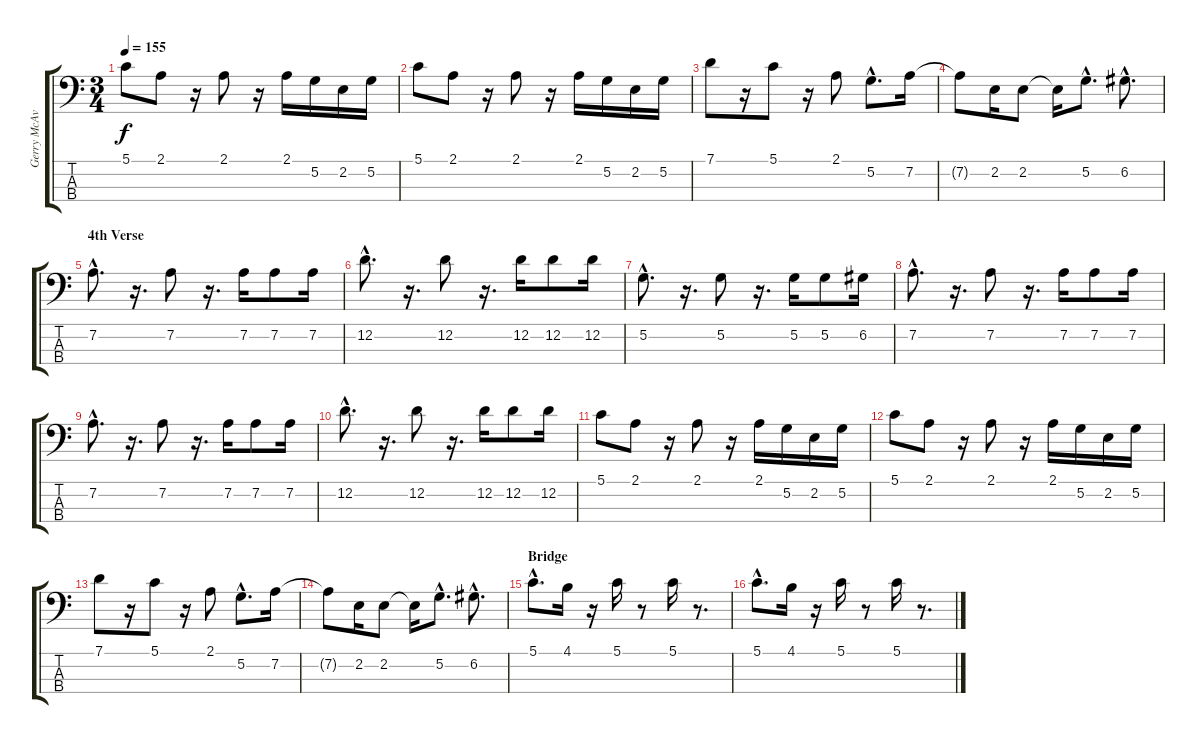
\track ("Gerry McAvoy" "Gerry McAv") {instrument electricbasspick}
\staff {score tabs}
\tuning (G2 D2 A1 E1) {hide}
\ts (3 4)
\tempo 155
\clef f4
\ks c
5.1.8{dy f} 2.1.8 r.16 2.1.8 r.16 2.1.16 5.2.16 2.2.16 5.2.16 |
5.1.8 2.1.8 r.16 2.1.8 r.16 2.1.16 5.2.16 2.2.16 5.2.16 |
7.1.8 r.16 5.1.8 r.16 2.1.8 5.2{hac}.8{d} 7.2.16 |
7.2{t}.8 2.2.16 2.2.8 2.2{t}.16 5.2{hac}.8{d} 6.2{hac}.8{d} |
\section ("" "4th Verse")
7.2{hac}.8{d} r.16{d} 7.2.8 r.16{d} 7.2.16 7.2.8 7.2.16 |
12.2{hac}.8{d} r.16{d} 12.2.8 r.16{d} 12.2.16 12.2.8 12.2.16 |
5.2{hac}.8{d} r.16{d} 5.2.8 r.16{d} 5.2.16 5.2.8 6.2.16 |
7.2{hac}.8{d} r.16{d} 7.2.8 r.16{d} 7.2.16 7.2.8 7.2.16 |
7.2{hac}.8{d} r.16{d} 7.2.8 r.16{d} 7.2.16 7.2.8 7.2.16 |
12.2{hac}.8{d} r.16{d} 12.2.8 r.16{d} 12.2.16 12.2.8 12.2.16 |
5.1.8 2.1.8 r.16 2.1.8 r.16 2.1.16 5.2.16 2.2.16 5.2.16 |
5.1.8 2.1.8 r.16 2.1.8 r.16 2.1.16 5.2.16 2.2.16 5.2.16 |
7.1.8 r.16 5.1.8 r.16 2.1.8 5.2{hac}.8{d} 7.2.16 |
7.2{t}.8 2.2.16 2.2.8 2.2{t}.16 5.2{hac}.8{d} 6.2{hac}.8{d} |
\section ("" "Bridge")
5.1{hac}.8{d} 4.1.16 r.16 5.1.16 r.8 5.1.16 r.8{d} |
5.1{hac}.8{d} 4.1.16 r.16 5.1.16 r.8 5.1.16 r.8{d}
